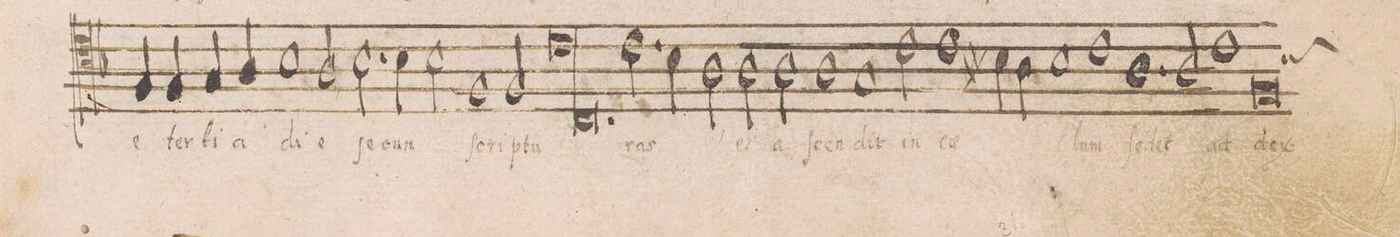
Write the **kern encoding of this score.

**kern	**text
*I"TENOR	*
*clefC4	*
*k[b-]	*
*met(C|)	*
*M2/1	*
4Fny/	-e
4F/	ter-
4G/	-ti-
4A/	-a
1B-\	di-
=103-	=103-
2A/	.
2.B-\	-e
4B-\	Se-
=104-	=104-
2B-\	-cun-
1F	-[dum]
2F/	Scrip-
=105-	=105-
*lig	*
1c	-tu-
1.C	.
*Xlig	*
=106-	=106-
2.c\	-ras
4B-\	.
2A,\	.
=107-	=107-
2A\	et
2A\	a-
1A	-ſcen-
=108-	=108-
1G	-dit
2c\	in
1c\	cae-
=109-	=109-
4Bn\	.
4A\	.
1B	.
=110-	=110-
1c	-lum
1.A	Se-
=111-	=111-
2A\	-det
1c	ad
=112-	=112-
*custos:B	*
0F	dex-
=113-	=113-
*-	*-
